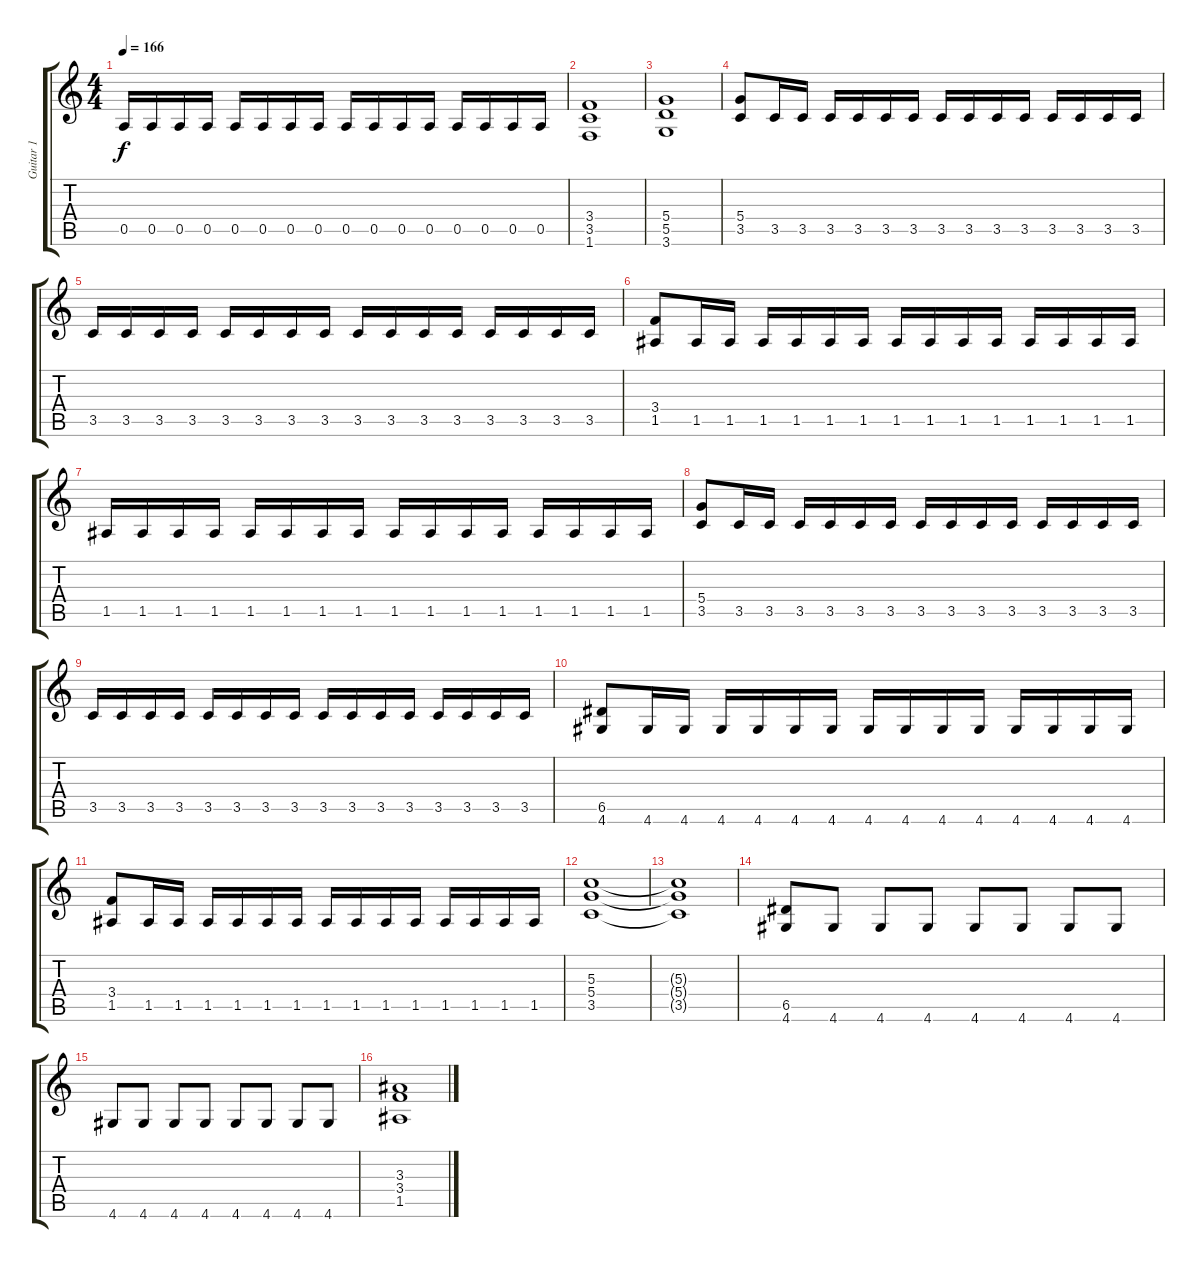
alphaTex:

\track ("Guitar 1" "Guitar 1") {instrument overdrivenguitar}
\staff {score tabs}
\tuning (E4 B3 G3 D3 A2 E2) {hide}
\ts (4 4)
\tempo 166
\clef g2
\ks c
0.5.16{dy f} 0.5.16 0.5.16 0.5.16 0.5.16 0.5.16 0.5.16 0.5.16 0.5.16 0.5.16 0.5.16 0.5.16 0.5.16 0.5.16 0.5.16 0.5.16 |
(3.4 3.5 1.6).1 |
(5.4 5.5 3.6).1 |
\section ("" "")
(5.4 3.5).8 3.5.16 3.5.16 3.5.16 3.5.16 3.5.16 3.5.16 3.5.16 3.5.16 3.5.16 3.5.16 3.5.16 3.5.16 3.5.16 3.5.16 |
3.5.16 3.5.16 3.5.16 3.5.16 3.5.16 3.5.16 3.5.16 3.5.16 3.5.16 3.5.16 3.5.16 3.5.16 3.5.16 3.5.16 3.5.16 3.5.16 |
(3.4 1.5).8 1.5.16 1.5.16 1.5.16 1.5.16 1.5.16 1.5.16 1.5.16 1.5.16 1.5.16 1.5.16 1.5.16 1.5.16 1.5.16 1.5.16 |
1.5.16 1.5.16 1.5.16 1.5.16 1.5.16 1.5.16 1.5.16 1.5.16 1.5.16 1.5.16 1.5.16 1.5.16 1.5.16 1.5.16 1.5.16 1.5.16 |
(5.4 3.5).8 3.5.16 3.5.16 3.5.16 3.5.16 3.5.16 3.5.16 3.5.16 3.5.16 3.5.16 3.5.16 3.5.16 3.5.16 3.5.16 3.5.16 |
3.5.16 3.5.16 3.5.16 3.5.16 3.5.16 3.5.16 3.5.16 3.5.16 3.5.16 3.5.16 3.5.16 3.5.16 3.5.16 3.5.16 3.5.16 3.5.16 |
(6.5 4.6).8 4.6.16 4.6.16 4.6.16 4.6.16 4.6.16 4.6.16 4.6.16 4.6.16 4.6.16 4.6.16 4.6.16 4.6.16 4.6.16 4.6.16 |
(3.4 1.5).8 1.5.16 1.5.16 1.5.16 1.5.16 1.5.16 1.5.16 1.5.16 1.5.16 1.5.16 1.5.16 1.5.16 1.5.16 1.5.16 1.5.16 |
\section ("" "")
(5.3 5.4 3.5).1 |
(5.3{t} 5.4{t} 3.5{t}).1 |
(6.5 4.6).8 4.6.8 4.6.8 4.6.8 4.6.8 4.6.8 4.6.8 4.6.8 |
4.6.8 4.6.8 4.6.8 4.6.8 4.6.8 4.6.8 4.6.8 4.6.8 |
(3.3 3.4 1.5).1
